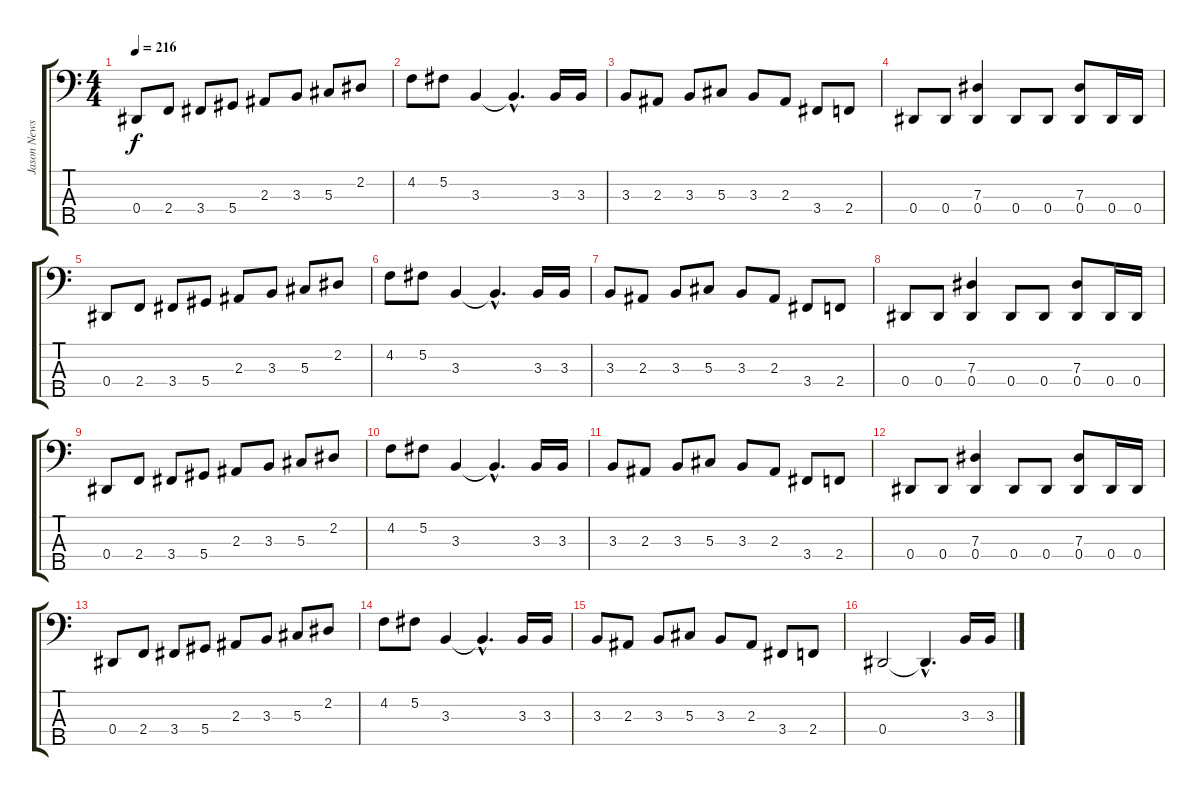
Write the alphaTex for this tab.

\track ("Jason Newstead (Bass)" "Jason News") {instrument electricbasspick}
\staff {score tabs}
\tuning (Gb2 Db2 Ab1 Eb1 Bb0) {hide}
\ts (4 4)
\tempo 216
\clef f4
\ks c
0.4.8{dy f} 2.4.8 3.4.8 5.4.8 2.3.8 3.3.8 5.3.8 2.2.8 |
4.2.8 5.2.8 3.3.4 3.3{hac t}.4{d} 3.3.16 3.3.16 |
3.3.8 2.3.8 3.3.8 5.3.8 3.3.8 2.3.8 3.4.8 2.4.8 |
0.4.8 0.4.8 (7.3 0.4).4 0.4.8 0.4.8 (7.3 0.4).8 0.4.16 0.4.16 |
0.4.8 2.4.8 3.4.8 5.4.8 2.3.8 3.3.8 5.3.8 2.2.8 |
4.2.8 5.2.8 3.3.4 3.3{hac t}.4{d} 3.3.16 3.3.16 |
3.3.8 2.3.8 3.3.8 5.3.8 3.3.8 2.3.8 3.4.8 2.4.8 |
0.4.8 0.4.8 (7.3 0.4).4 0.4.8 0.4.8 (7.3 0.4).8 0.4.16 0.4.16 |
0.4.8 2.4.8 3.4.8 5.4.8 2.3.8 3.3.8 5.3.8 2.2.8 |
4.2.8 5.2.8 3.3.4 3.3{hac t}.4{d} 3.3.16 3.3.16 |
3.3.8 2.3.8 3.3.8 5.3.8 3.3.8 2.3.8 3.4.8 2.4.8 |
0.4.8 0.4.8 (7.3 0.4).4 0.4.8 0.4.8 (7.3 0.4).8 0.4.16 0.4.16 |
0.4.8 2.4.8 3.4.8 5.4.8 2.3.8 3.3.8 5.3.8 2.2.8 |
4.2.8 5.2.8 3.3.4 3.3{hac t}.4{d} 3.3.16 3.3.16 |
3.3.8 2.3.8 3.3.8 5.3.8 3.3.8 2.3.8 3.4.8 2.4.8 |
0.4.2 0.4{hac t}.4{d} 3.3.16 3.3.16
